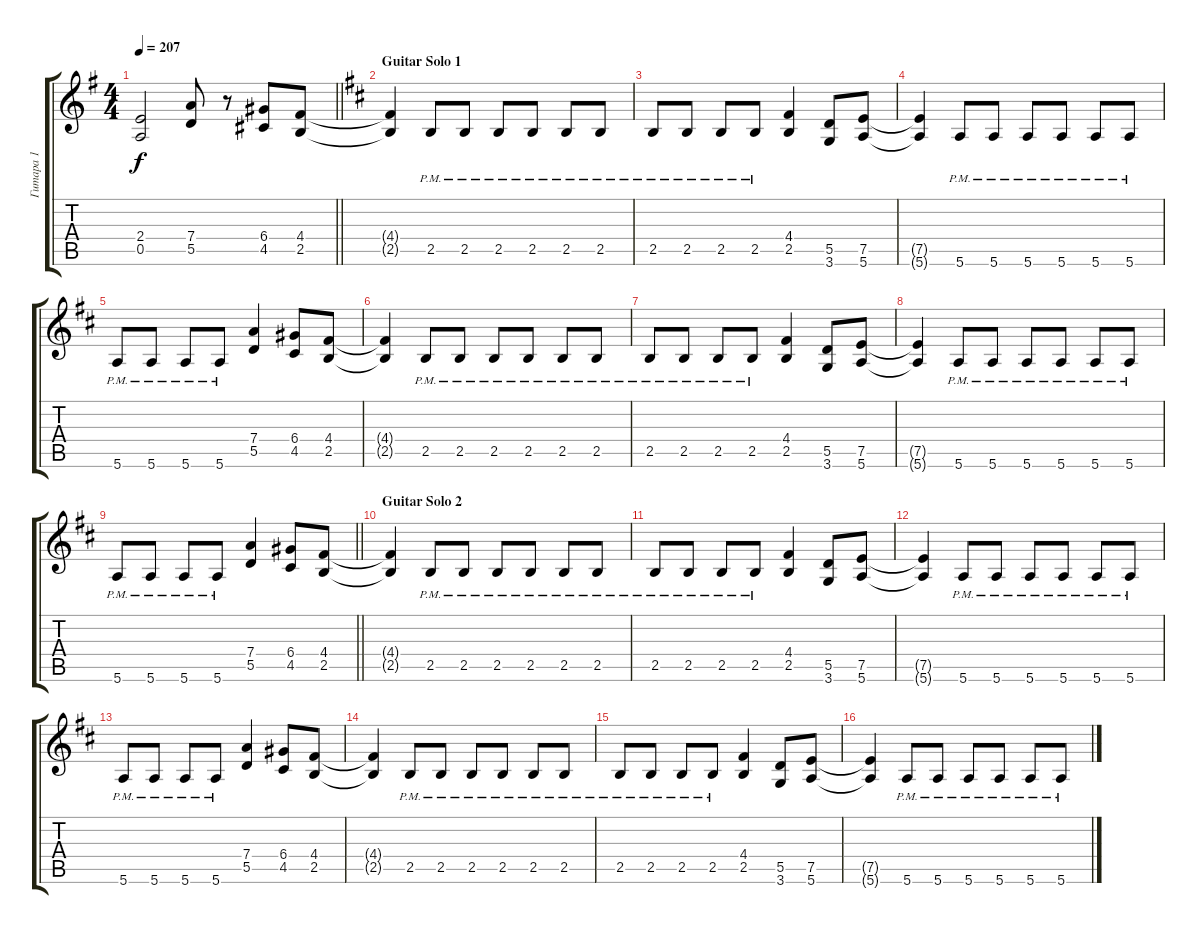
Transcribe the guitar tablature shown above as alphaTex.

\track ("Гитара 1" "Гитара 1") {instrument distortionguitar}
\staff {score tabs}
\tuning (E4 B3 G3 D3 A2 E2) {hide}
\ts (4 4)
\tempo 207
\clef g2
\barLineRight lightlight
\ks eminor
(2.4{t} 0.5{t}).2{dy f} (7.4 5.5).8 r.8 (6.4 4.5).8 (4.4 2.5).8 |
\section ("" "Guitar Solo 1")
\ks bminor
(4.4{t} 2.5{t}).4 2.5{pm}.8 2.5{pm}.8 2.5{pm}.8 2.5{pm}.8 2.5{pm}.8 2.5{pm}.8 |
2.5{pm}.8 2.5{pm}.8 2.5{pm}.8 2.5{pm}.8 (4.4 2.5).4 (5.5 3.6).8 (7.5 5.6).8 |
(7.5{t} 5.6{t}).4 5.6{pm}.8 5.6{pm}.8 5.6{pm}.8 5.6{pm}.8 5.6{pm}.8 5.6{pm}.8 |
5.6{pm}.8 5.6{pm}.8 5.6{pm}.8 5.6{pm}.8 (7.4 5.5).4 (6.4 4.5).8 (4.4 2.5).8 |
(4.4{t} 2.5{t}).4 2.5{pm}.8 2.5{pm}.8 2.5{pm}.8 2.5{pm}.8 2.5{pm}.8 2.5{pm}.8 |
2.5{pm}.8 2.5{pm}.8 2.5{pm}.8 2.5{pm}.8 (4.4 2.5).4 (5.5 3.6).8 (7.5 5.6).8 |
(7.5{t} 5.6{t}).4 5.6{pm}.8 5.6{pm}.8 5.6{pm}.8 5.6{pm}.8 5.6{pm}.8 5.6{pm}.8 |
\barLineRight lightlight
5.6{pm}.8 5.6{pm}.8 5.6{pm}.8 5.6{pm}.8 (7.4 5.5).4 (6.4 4.5).8 (4.4 2.5).8 |
\section ("" "Guitar Solo 2")
(4.4{t} 2.5{t}).4 2.5{pm}.8 2.5{pm}.8 2.5{pm}.8 2.5{pm}.8 2.5{pm}.8 2.5{pm}.8 |
2.5{pm}.8 2.5{pm}.8 2.5{pm}.8 2.5{pm}.8 (4.4 2.5).4 (5.5 3.6).8 (7.5 5.6).8 |
(7.5{t} 5.6{t}).4 5.6{pm}.8 5.6{pm}.8 5.6{pm}.8 5.6{pm}.8 5.6{pm}.8 5.6{pm}.8 |
5.6{pm}.8 5.6{pm}.8 5.6{pm}.8 5.6{pm}.8 (7.4 5.5).4 (6.4 4.5).8 (4.4 2.5).8 |
(4.4{t} 2.5{t}).4 2.5{pm}.8 2.5{pm}.8 2.5{pm}.8 2.5{pm}.8 2.5{pm}.8 2.5{pm}.8 |
2.5{pm}.8 2.5{pm}.8 2.5{pm}.8 2.5{pm}.8 (4.4 2.5).4 (5.5 3.6).8 (7.5 5.6).8 |
(7.5{t} 5.6{t}).4 5.6{pm}.8 5.6{pm}.8 5.6{pm}.8 5.6{pm}.8 5.6{pm}.8 5.6{pm}.8
